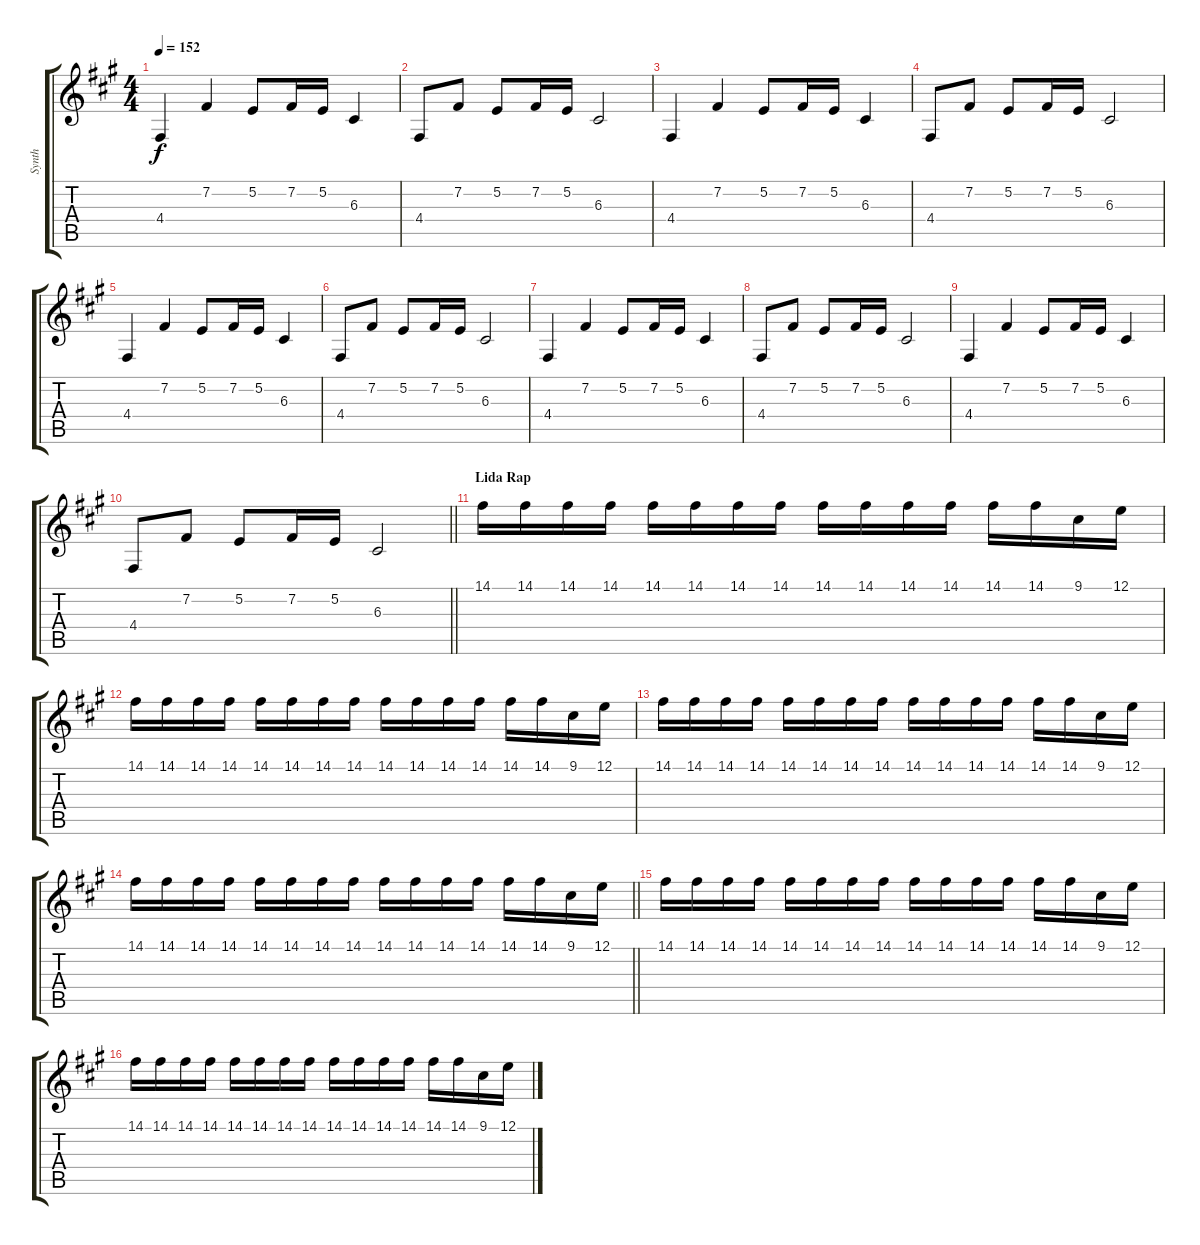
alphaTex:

\track ("Synth" "Synth") {instrument lead2sawtooth}
\staff {score tabs}
\tuning (E4 B3 G3 D3 A2 E2) {hide}
\ts (4 4)
\tempo 152
\clef g2
\ks f#minor
4.4.4{dy f} 7.2.4 5.2.8 7.2.16 5.2.16 6.3.4 |
4.4.8 7.2.8 5.2.8 7.2.16 5.2.16 6.3.2 |
4.4.4 7.2.4 5.2.8 7.2.16 5.2.16 6.3.4 |
4.4.8 7.2.8 5.2.8 7.2.16 5.2.16 6.3.2 |
4.4.4 7.2.4 5.2.8 7.2.16 5.2.16 6.3.4 |
4.4.8 7.2.8 5.2.8 7.2.16 5.2.16 6.3.2 |
4.4.4 7.2.4 5.2.8 7.2.16 5.2.16 6.3.4 |
4.4.8 7.2.8 5.2.8 7.2.16 5.2.16 6.3.2 |
4.4.4 7.2.4 5.2.8 7.2.16 5.2.16 6.3.4 |
\barLineRight lightlight
4.4.8 7.2.8 5.2.8 7.2.16 5.2.16 6.3.2 |
\section ("" "Lida Rap")
14.1.16 14.1.16 14.1.16 14.1.16 14.1.16 14.1.16 14.1.16 14.1.16 14.1.16 14.1.16 14.1.16 14.1.16 14.1.16 14.1.16 9.1.16 12.1.16 |
14.1.16 14.1.16 14.1.16 14.1.16 14.1.16 14.1.16 14.1.16 14.1.16 14.1.16 14.1.16 14.1.16 14.1.16 14.1.16 14.1.16 9.1.16 12.1.16 |
14.1.16 14.1.16 14.1.16 14.1.16 14.1.16 14.1.16 14.1.16 14.1.16 14.1.16 14.1.16 14.1.16 14.1.16 14.1.16 14.1.16 9.1.16 12.1.16 |
\barLineRight lightlight
14.1.16 14.1.16 14.1.16 14.1.16 14.1.16 14.1.16 14.1.16 14.1.16 14.1.16 14.1.16 14.1.16 14.1.16 14.1.16 14.1.16 9.1.16 12.1.16 |
14.1.16 14.1.16 14.1.16 14.1.16 14.1.16 14.1.16 14.1.16 14.1.16 14.1.16 14.1.16 14.1.16 14.1.16 14.1.16 14.1.16 9.1.16 12.1.16 |
14.1.16 14.1.16 14.1.16 14.1.16 14.1.16 14.1.16 14.1.16 14.1.16 14.1.16 14.1.16 14.1.16 14.1.16 14.1.16 14.1.16 9.1.16 12.1.16
